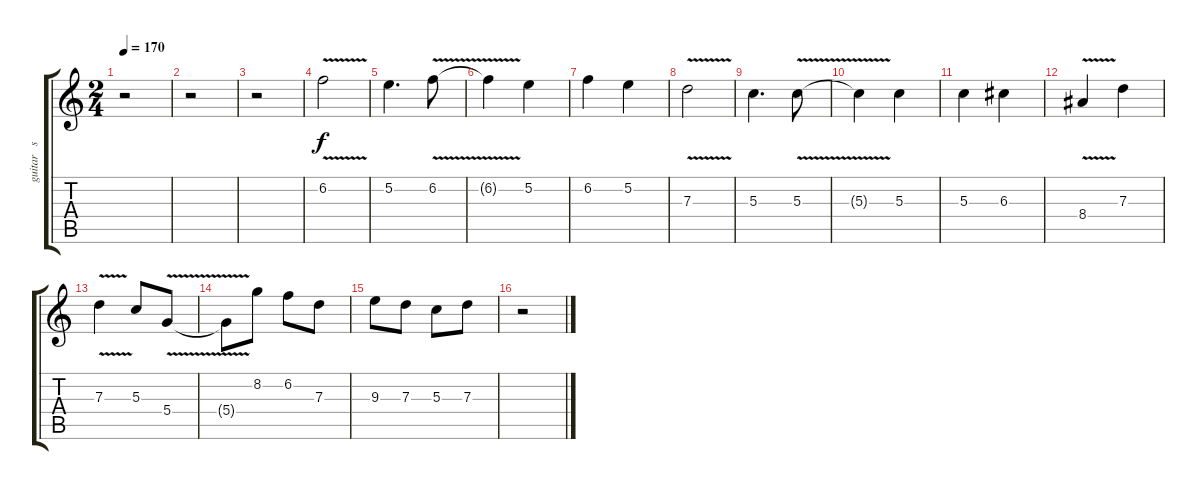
\track ("guitar   solo    two" "guitar   s") {instrument overdrivenguitar}
\staff {score tabs}
\tuning (E4 B3 G3 D3 A2 E2) {hide}
\ts (2 4)
\tempo 170
\clef g2
\ks c
r.2{dy f} |
r.2 |
r.2 |
6.2{v}.2 |
5.2.4{d} 6.2{v}.8 |
6.2{t}.4 5.2.4 |
6.2.4 5.2.4 |
7.3{v}.2 |
5.3.4{d} 5.3{v}.8 |
5.3{t}.4 5.3.4 |
5.3.4 6.3.4 |
8.4{v}.4 7.3.4 |
7.3{v}.4 5.3.8 5.4{v}.8 |
5.4{t}.8 8.2.8 6.2.8 7.3.8 |
9.3.8 7.3.8 5.3.8 7.3.8 |
r.2
